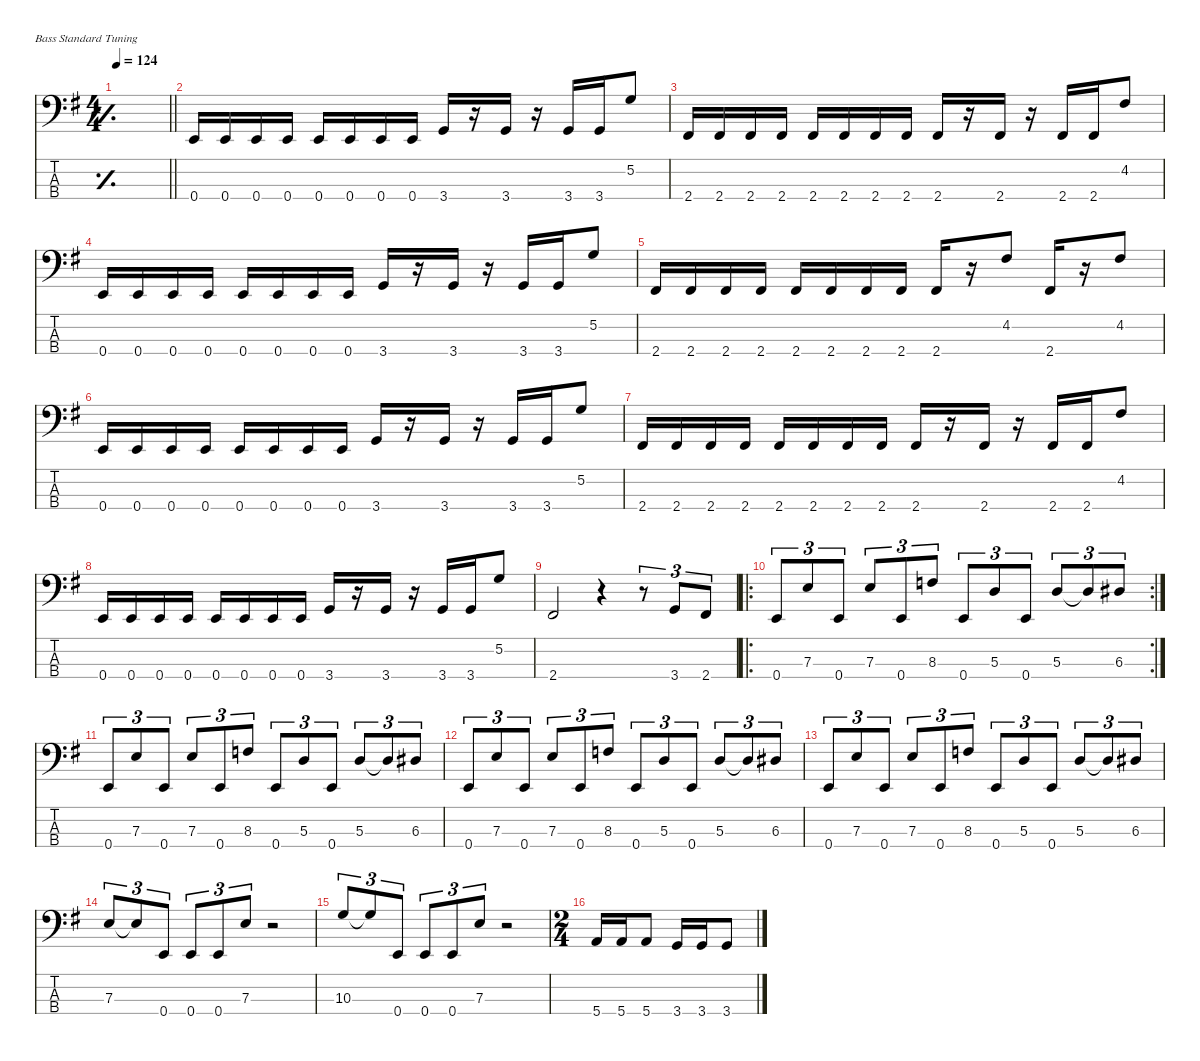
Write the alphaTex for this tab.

\defaultSystemsLayout 4
\hideDynamics
\bracketExtendMode nobrackets
\singleTrackTrackNamePolicy hidden
\multiTrackTrackNamePolicy hidden
\otherSystemsTrackNameOrientation horizontal
\track ("Bass Gtr" "el.bs.") {defaultSystemsLayout 4 instrument electricbasspick}
\staff {score tabs}
\tuning (G2 D2 A1 E1)
\ts (4 4)
\tempo 124
\clef f4
\simile simple
\barLineRight lightlight
\ks eminor
|
0.4{acc forcenatural}.16{beam Up} 0.4{acc forcenatural}.16{beam Up} 0.4{acc forcenatural}.16{beam Up} 0.4{acc forcenatural}.16{beam Up} 0.4{acc forcenatural}.16{beam Up} 0.4{acc forcenatural}.16{beam Up} 0.4{acc forcenatural}.16{beam Up} 0.4{acc forcenatural}.16{beam Up} 3.4{acc forcenatural}.16{beam Up} r.16{beam Up} 3.4{acc forcenatural}.16{beam Up} r.16{beam Up} 3.4{acc forcenatural}.16{beam Up} 3.4{acc forcenatural}.16{beam Up} 5.2{acc forcenatural}.8{beam Up} |
2.4{acc #}.16{beam Up} 2.4{acc #}.16{beam Up} 2.4{acc #}.16{beam Up} 2.4{acc #}.16{beam Up} 2.4{acc #}.16{beam Up} 2.4{acc #}.16{beam Up} 2.4{acc #}.16{beam Up} 2.4{acc #}.16{beam Up} 2.4{acc #}.16{beam Up} r.16{beam Up} 2.4{acc #}.16{beam Up} r.16{beam Up} 2.4{acc #}.16{beam Up} 2.4{acc #}.16{beam Up} 4.2{acc #}.8{beam Up} |
0.4{acc forcenatural}.16{beam Up} 0.4{acc forcenatural}.16{beam Up} 0.4{acc forcenatural}.16{beam Up} 0.4{acc forcenatural}.16{beam Up} 0.4{acc forcenatural}.16{beam Up} 0.4{acc forcenatural}.16{beam Up} 0.4{acc forcenatural}.16{beam Up} 0.4{acc forcenatural}.16{beam Up} 3.4{acc forcenatural}.16{beam Up} r.16{beam Up} 3.4{acc forcenatural}.16{beam Up} r.16{beam Up} 3.4{acc forcenatural}.16{beam Up} 3.4{acc forcenatural}.16{beam Up} 5.2{acc forcenatural}.8{beam Up} |
2.4{acc #}.16{beam Up} 2.4{acc #}.16{beam Up} 2.4{acc #}.16{beam Up} 2.4{acc #}.16{beam Up} 2.4{acc #}.16{beam Up} 2.4{acc #}.16{beam Up} 2.4{acc #}.16{beam Up} 2.4{acc #}.16{beam Up} 2.4{acc #}.16{beam Up} r.16{beam Up} 4.2{acc #}.8{beam Up} 2.4{acc #}.16{beam Up} r.16{beam Up} 4.2{acc #}.8{beam Up} |
0.4{acc forcenatural}.16{beam Up} 0.4{acc forcenatural}.16{beam Up} 0.4{acc forcenatural}.16{beam Up} 0.4{acc forcenatural}.16{beam Up} 0.4{acc forcenatural}.16{beam Up} 0.4{acc forcenatural}.16{beam Up} 0.4{acc forcenatural}.16{beam Up} 0.4{acc forcenatural}.16{beam Up} 3.4{acc forcenatural}.16{beam Up} r.16{beam Up} 3.4{acc forcenatural}.16{beam Up} r.16{beam Up} 3.4{acc forcenatural}.16{beam Up} 3.4{acc forcenatural}.16{beam Up} 5.2{acc forcenatural}.8{beam Up} |
2.4{acc #}.16{beam Up} 2.4{acc #}.16{beam Up} 2.4{acc #}.16{beam Up} 2.4{acc #}.16{beam Up} 2.4{acc #}.16{beam Up} 2.4{acc #}.16{beam Up} 2.4{acc #}.16{beam Up} 2.4{acc #}.16{beam Up} 2.4{acc #}.16{beam Up} r.16{beam Up} 2.4{acc #}.16{beam Up} r.16{beam Up} 2.4{acc #}.16{beam Up} 2.4{acc #}.16{beam Up} 4.2{acc #}.8{beam Up} |
0.4{acc forcenatural}.16{beam Up} 0.4{acc forcenatural}.16{beam Up} 0.4{acc forcenatural}.16{beam Up} 0.4{acc forcenatural}.16{beam Up} 0.4{acc forcenatural}.16{beam Up} 0.4{acc forcenatural}.16{beam Up} 0.4{acc forcenatural}.16{beam Up} 0.4{acc forcenatural}.16{beam Up} 3.4{acc forcenatural}.16{beam Up} r.16{beam Up} 3.4{acc forcenatural}.16{beam Up} r.16{beam Up} 3.4{acc forcenatural}.16{beam Up} 3.4{acc forcenatural}.16{beam Up} 5.2{acc forcenatural}.8{beam Up} |
2.4{acc #}.2{beam Up} r.4{beam Up} r.8{tu (3 2) beam Up} 3.4{acc forcenatural}.8{tu (3 2) beam Up} 2.4{acc #}.8{tu (3 2) beam Up} |
\ro
\rc 2
0.4{acc forcenatural}.8{tu (3 2) beam Up} 7.3{acc forcenatural}.8{tu (3 2) beam Up} 0.4{acc forcenatural}.8{tu (3 2) beam Up} 7.3{acc forcenatural}.8{tu (3 2) beam Up} 0.4{acc forcenatural}.8{tu (3 2) beam Up} 8.3{acc forcenatural}.8{tu (3 2) beam Up} 0.4{acc forcenatural}.8{tu (3 2) beam Up} 5.3{acc forcenatural}.8{tu (3 2) beam Up} 0.4{acc forcenatural}.8{tu (3 2) beam Up} 5.3{acc forcenatural}.8{tu (3 2) beam Up} 5.3{t acc forcenatural}.8{tu (3 2) beam Up} 6.3{acc #}.8{tu (3 2) beam Up} |
0.4{acc forcenatural}.8{tu (3 2) beam Up} 7.3{acc forcenatural}.8{tu (3 2) beam Up} 0.4{acc forcenatural}.8{tu (3 2) beam Up} 7.3{acc forcenatural}.8{tu (3 2) beam Up} 0.4{acc forcenatural}.8{tu (3 2) beam Up} 8.3{acc forcenatural}.8{tu (3 2) beam Up} 0.4{acc forcenatural}.8{tu (3 2) beam Up} 5.3{acc forcenatural}.8{tu (3 2) beam Up} 0.4{acc forcenatural}.8{tu (3 2) beam Up} 5.3{acc forcenatural}.8{tu (3 2) beam Up} 5.3{t acc forcenatural}.8{tu (3 2) beam Up} 6.3{acc #}.8{tu (3 2) beam Up} |
0.4{acc forcenatural}.8{tu (3 2) beam Up} 7.3{acc forcenatural}.8{tu (3 2) beam Up} 0.4{acc forcenatural}.8{tu (3 2) beam Up} 7.3{acc forcenatural}.8{tu (3 2) beam Up} 0.4{acc forcenatural}.8{tu (3 2) beam Up} 8.3{acc forcenatural}.8{tu (3 2) beam Up} 0.4{acc forcenatural}.8{tu (3 2) beam Up} 5.3{acc forcenatural}.8{tu (3 2) beam Up} 0.4{acc forcenatural}.8{tu (3 2) beam Up} 5.3{acc forcenatural}.8{tu (3 2) beam Up} 5.3{t acc forcenatural}.8{tu (3 2) beam Up} 6.3{acc #}.8{tu (3 2) beam Up} |
0.4{acc forcenatural}.8{tu (3 2) beam Up} 7.3{acc forcenatural}.8{tu (3 2) beam Up} 0.4{acc forcenatural}.8{tu (3 2) beam Up} 7.3{acc forcenatural}.8{tu (3 2) beam Up} 0.4{acc forcenatural}.8{tu (3 2) beam Up} 8.3{acc forcenatural}.8{tu (3 2) beam Up} 0.4{acc forcenatural}.8{tu (3 2) beam Up} 5.3{acc forcenatural}.8{tu (3 2) beam Up} 0.4{acc forcenatural}.8{tu (3 2) beam Up} 5.3{acc forcenatural}.8{tu (3 2) beam Up} 5.3{t acc forcenatural}.8{tu (3 2) beam Up} 6.3{acc #}.8{tu (3 2) beam Up} |
7.3{acc forcenatural}.8{tu (3 2) beam Up} 7.3{t acc forcenatural}.8{tu (3 2) beam Up} 0.4{acc forcenatural}.8{tu (3 2) beam Up} 0.4{acc forcenatural}.8{tu (3 2) beam Up} 0.4{acc forcenatural}.8{tu (3 2) beam Up} 7.3{acc forcenatural}.8{tu (3 2) beam Up} r.2{beam Up} |
10.3{acc forcenatural}.8{tu (3 2) beam Up} 10.3{t acc forcenatural}.8{tu (3 2) beam Up} 0.4{acc forcenatural}.8{tu (3 2) beam Up} 0.4{acc forcenatural}.8{tu (3 2) beam Up} 0.4{acc forcenatural}.8{tu (3 2) beam Up} 7.3{acc forcenatural}.8{tu (3 2) beam Up} r.2{beam Up} |
\ts (2 4)
\beaming (8 2 2)
5.4{acc forcenatural}.16{beam Up} 5.4{acc forcenatural}.16{beam Up} 5.4{acc forcenatural}.8{beam Up} 3.4{acc forcenatural}.16{beam Up} 3.4{acc forcenatural}.16{beam Up} 3.4{acc forcenatural}.8{beam Up}
